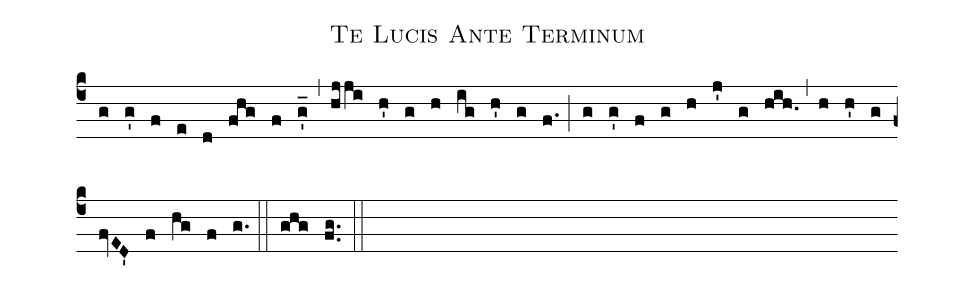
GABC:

name: Te Lucis Ante Terminum;
annotation: VIII;
%%
(c4)
(g)(g')(f)(e)(d)(fhg)(f)(g_1') (,)
(hjji)(h')(g)(h)(ig)(h')(g)(f.) (;)
(g)(g')(f)(g)(h)(j')(g)(hih.) (,)
(h)(h')(g)(fvED')(f)(hg)(f)(g.) (::)
(ghg)(fg..) (::)
